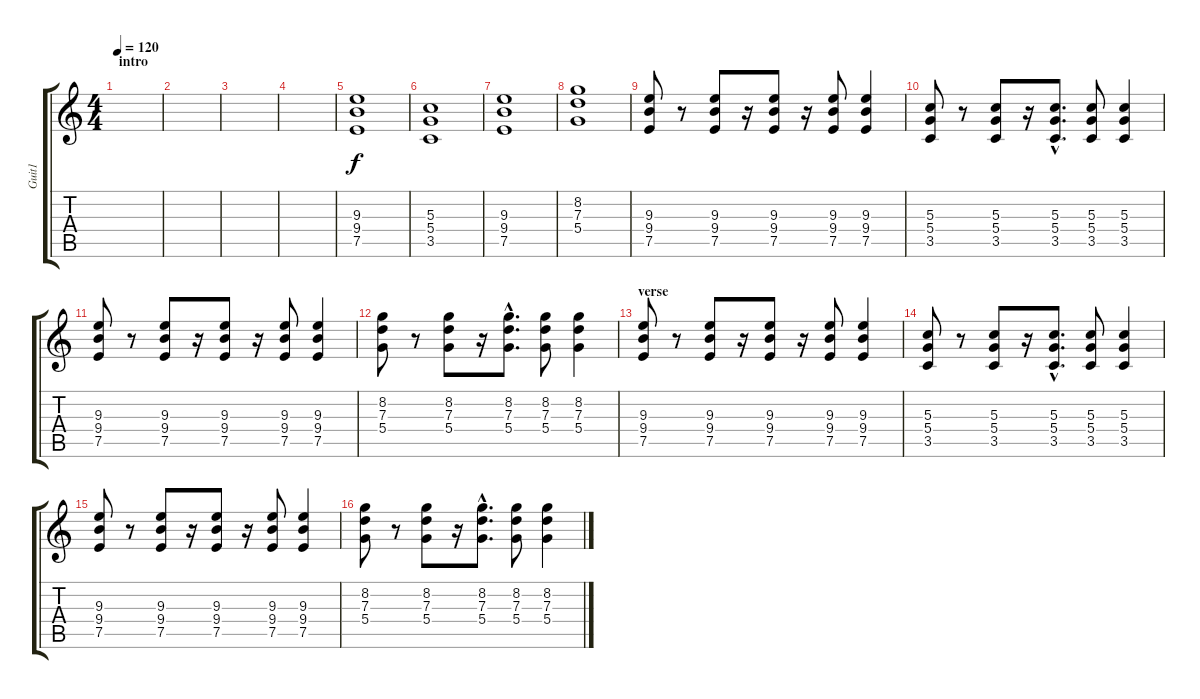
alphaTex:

\track ("Guit1" "Guit1") {instrument overdrivenguitar}
\staff {score tabs}
\tuning (E4 B3 G3 D3 A2 E2) {hide}
\ts (4 4)
\section ("" "intro")
\tempo 120
\clef g2
\ks c
|
|
|
|
(9.3 9.4 7.5).1 |
(5.3 5.4 3.5).1 |
(9.3 9.4 7.5).1 |
(8.2 7.3 5.4).1 |
(9.3 9.4 7.5).8 r.8 (9.3 9.4 7.5).8 r.16 (9.3 9.4 7.5).8 r.16 (9.3 9.4 7.5).8 (9.3 9.4 7.5).4 |
(5.3 5.4 3.5).8 r.8 (5.3 5.4 3.5).8 r.16 (5.3{hac} 5.4{hac} 3.5{hac}).8{d} (5.3 5.4 3.5).8 (5.3 5.4 3.5).4 |
(9.3 9.4 7.5).8 r.8 (9.3 9.4 7.5).8 r.16 (9.3 9.4 7.5).8 r.16 (9.3 9.4 7.5).8 (9.3 9.4 7.5).4 |
(8.2 7.3 5.4).8 r.8 (8.2 7.3 5.4).8 r.16 (8.2{hac} 7.3{hac} 5.4{hac}).8{d} (8.2 7.3 5.4).8 (8.2 7.3 5.4).4 |
\section ("" "verse")
(9.3 9.4 7.5).8 r.8 (9.3 9.4 7.5).8 r.16 (9.3 9.4 7.5).8 r.16 (9.3 9.4 7.5).8 (9.3 9.4 7.5).4 |
(5.3 5.4 3.5).8 r.8 (5.3 5.4 3.5).8 r.16 (5.3{hac} 5.4{hac} 3.5{hac}).8{d} (5.3 5.4 3.5).8 (5.3 5.4 3.5).4 |
(9.3 9.4 7.5).8 r.8 (9.3 9.4 7.5).8 r.16 (9.3 9.4 7.5).8 r.16 (9.3 9.4 7.5).8 (9.3 9.4 7.5).4 |
(8.2 7.3 5.4).8 r.8 (8.2 7.3 5.4).8 r.16 (8.2{hac} 7.3{hac} 5.4{hac}).8{d} (8.2 7.3 5.4).8 (8.2 7.3 5.4).4
